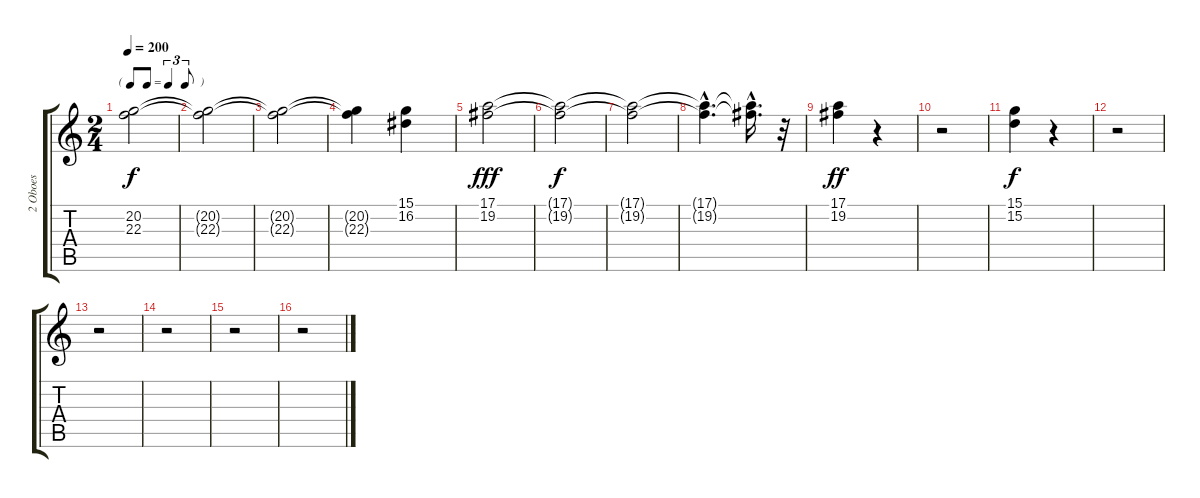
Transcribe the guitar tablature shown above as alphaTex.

\track ("2 Oboes" "2 Oboes") {instrument oboe}
\staff {score tabs}
\tuning (E4 B3 G3 D3 A2 E2) {hide}
\ts (2 4)
\tf triplet8th
\tempo 200
\clef g2
\ks c
(20.2 22.3).2{dy f} |
(20.2{t} 22.3{t}).2 |
(20.2{t} 22.3{t}).2 |
(20.2{t} 22.3{t}).4 (15.1 16.2).4 |
(17.1 19.2).2{dy fff} |
(17.1{t} 19.2{t}).2{dy f} |
(17.1{t} 19.2{t}).2 |
(17.1{hac t} 19.2{hac t}).4{d} (17.1{hac t} 19.2{hac t}).16{d} r.32 |
(17.1 19.2).4{dy ff} r.4 |
r.2 |
(15.1 15.2).4{dy f} r.4 |
r.2 |
r.2 |
r.2 |
r.2 |
r.2
